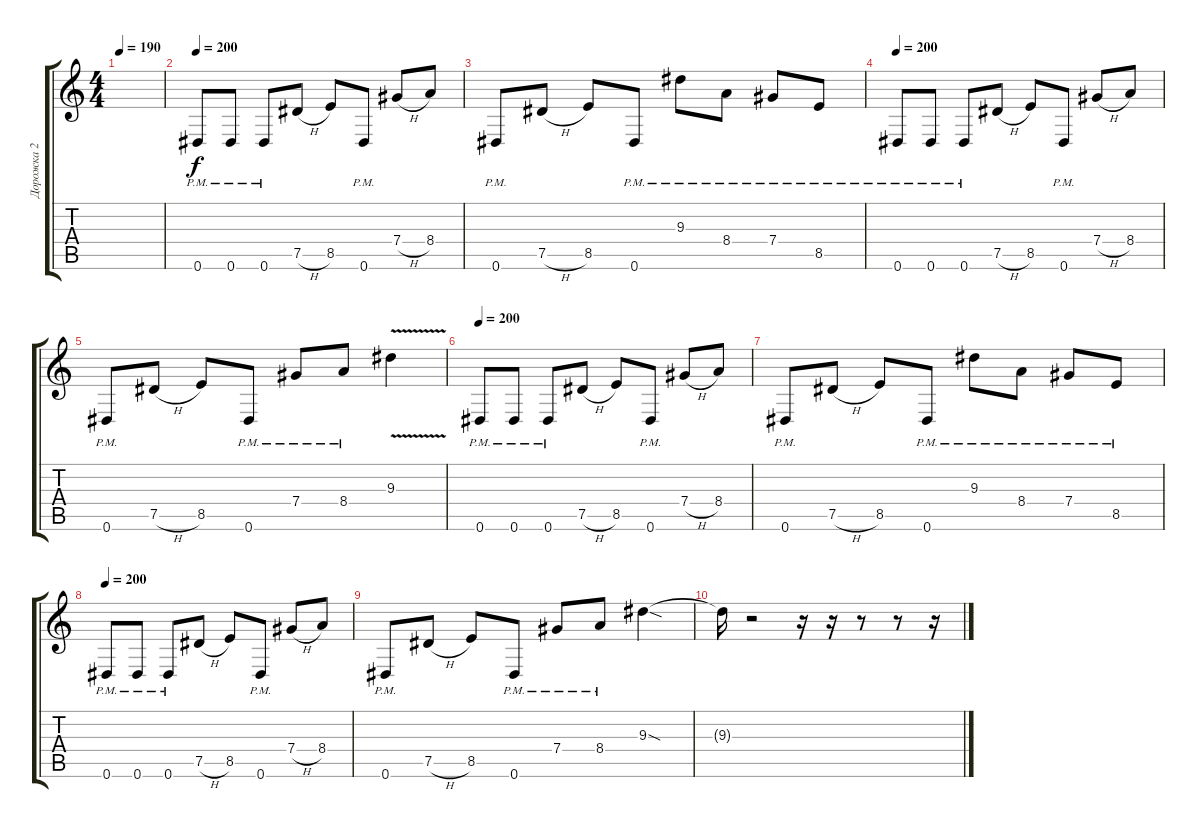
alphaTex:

\track ("Дорожка 2" "Дорожка 2") {instrument distortionguitar}
\staff {score tabs}
\tuning (Eb4 Bb3 Gb3 Db3 Ab2 Eb2) {hide}
\ts (4 4)
\tempo 190
\clef g2
\ks c
|
\tempo 200
0.6{pm}.8 0.6{pm}.8 0.6{pm}.8 7.5{h}.8 8.5.8 0.6{pm}.8 7.4{h}.8 8.4.8 |
0.6{pm}.8 7.5{h}.8 8.5.8 0.6{pm}.8 9.3{pm}.8 8.4{pm}.8 7.4{pm}.8 8.5{pm}.8 |
\tempo 200
0.6{pm}.8 0.6{pm}.8 0.6{pm}.8 7.5{h}.8 8.5.8 0.6{pm}.8 7.4{h}.8 8.4.8 |
0.6{pm}.8 7.5{h}.8 8.5.8 0.6{pm}.8 7.4{pm}.8 8.4{pm}.8 9.3{v}.4 |
\tempo 200
0.6{pm}.8 0.6{pm}.8 0.6{pm}.8 7.5{h}.8 8.5.8 0.6{pm}.8 7.4{h}.8 8.4.8 |
0.6{pm}.8 7.5{h}.8 8.5.8 0.6{pm}.8 9.3{pm}.8 8.4{pm}.8 7.4{pm}.8 8.5{pm}.8 |
\tempo 200
0.6{pm}.8 0.6{pm}.8 0.6{pm}.8 7.5{h}.8 8.5.8 0.6{pm}.8 7.4{h}.8 8.4.8 |
0.6{pm}.8 7.5{h}.8 8.5.8 0.6{pm}.8 7.4{pm}.8 8.4{pm}.8 9.3{sod}.4 |
9.3{t}.16 r.2 r.16 r.16 r.8 r.8 r.16
